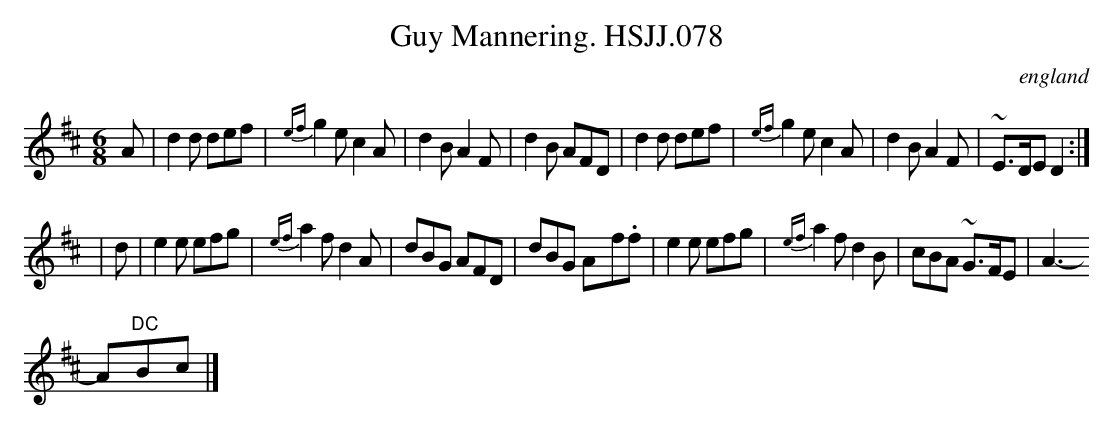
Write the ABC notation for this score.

X:1
T:Guy Mannering. HSJJ.078
O:england
M:6/8
L:1/8
K:D
A|d2d def|{ef}g2ec2A|d2BA2F|d2B AFD|d2d def|{ef}g2ec2A|d2BA2F|~E>DED2:|
|d|e2e efg|{ef}a2fd2A|dBG AFD|dBG A-f.f|e2e efg|{ef}a2fd2B|cBA ~G>FE|A3
-A"DC"Bc|]
